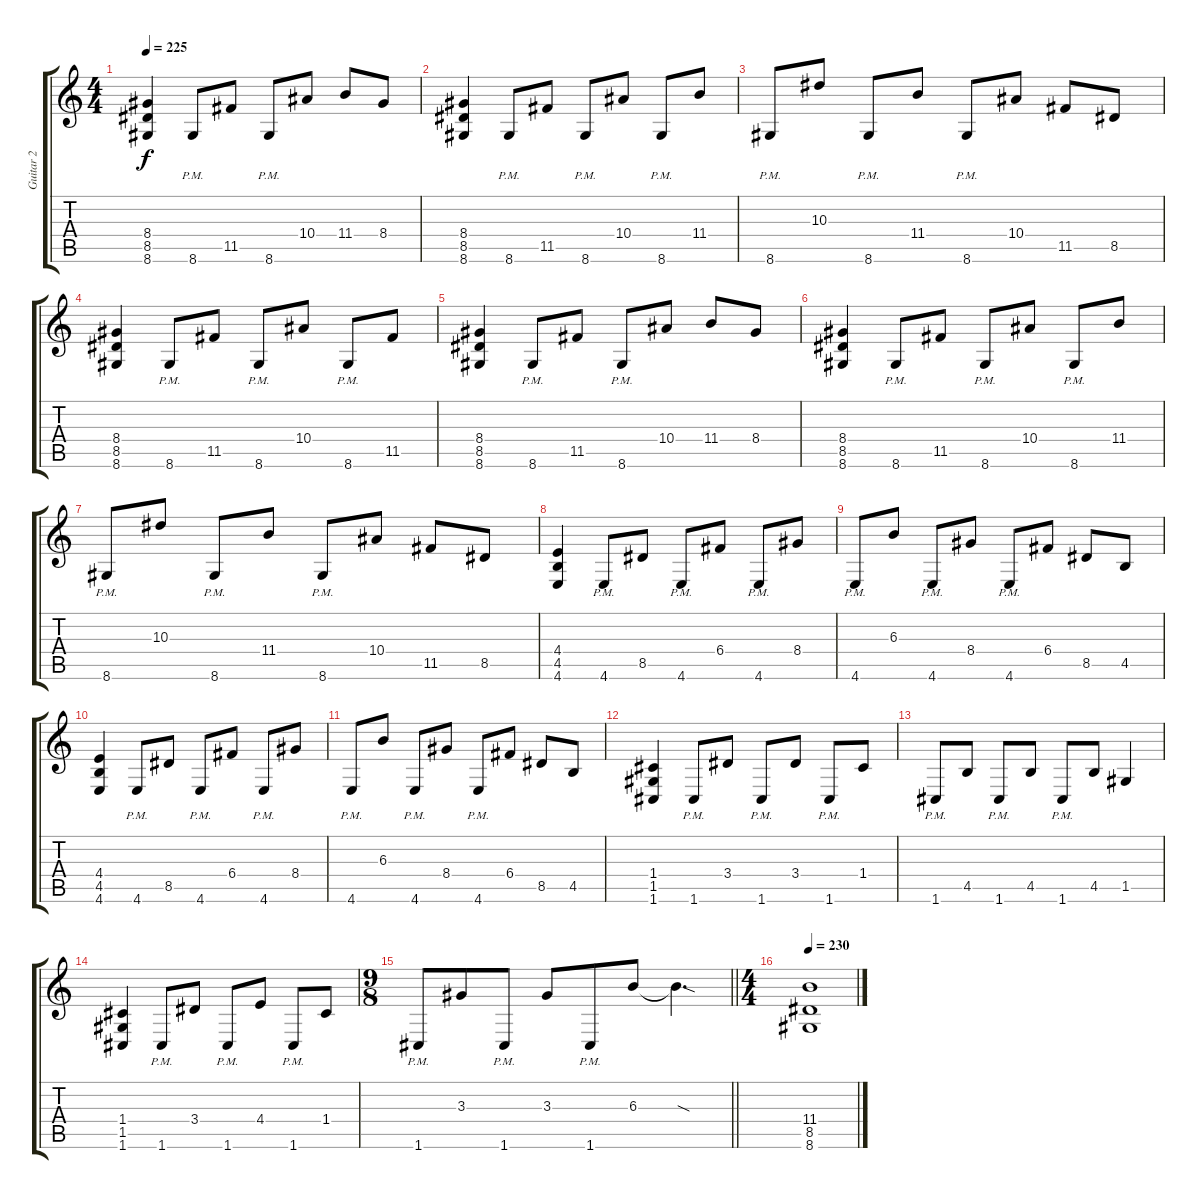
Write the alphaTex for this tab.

\track ("Guitar 2" "Guitar 2") {instrument distortionguitar}
\staff {score tabs}
\tuning (D4 A3 F3 C3 G2 C2) {hide}
\ts (4 4)
\tempo 225
\clef g2
\ks c
(8.4 8.5 8.6).4{dy f} 8.6{pm}.8 11.5.8 8.6{pm}.8 10.4.8 11.4.8 8.4.8 |
(8.4 8.5 8.6).4 8.6{pm}.8 11.5.8 8.6{pm}.8 10.4.8 8.6{pm}.8 11.4.8 |
8.6{pm}.8 10.3.8 8.6{pm}.8 11.4.8 8.6{pm}.8 10.4.8 11.5.8 8.5.8 |
(8.4 8.5 8.6).4 8.6{pm}.8 11.5.8 8.6{pm}.8 10.4.8 8.6{pm}.8 11.5.8 |
(8.4 8.5 8.6).4 8.6{pm}.8 11.5.8 8.6{pm}.8 10.4.8 11.4.8 8.4.8 |
(8.4 8.5 8.6).4 8.6{pm}.8 11.5.8 8.6{pm}.8 10.4.8 8.6{pm}.8 11.4.8 |
8.6{pm}.8 10.3.8 8.6{pm}.8 11.4.8 8.6{pm}.8 10.4.8 11.5.8 8.5.8 |
(4.4 4.5 4.6).4 4.6{pm}.8 8.5.8 4.6{pm}.8 6.4.8 4.6{pm}.8 8.4.8 |
4.6{pm}.8 6.3.8 4.6{pm}.8 8.4.8 4.6{pm}.8 6.4.8 8.5.8 4.5.8 |
(4.4 4.5 4.6).4 4.6{pm}.8 8.5.8 4.6{pm}.8 6.4.8 4.6{pm}.8 8.4.8 |
4.6{pm}.8 6.3.8 4.6{pm}.8 8.4.8 4.6{pm}.8 6.4.8 8.5.8 4.5.8 |
(1.4 1.5 1.6).4 1.6{pm}.8 3.4.8 1.6{pm}.8 3.4.8 1.6{pm}.8 1.4.8 |
1.6{pm}.8 4.5.8 1.6{pm}.8 4.5.8 1.6{pm}.8 4.5.8 1.5.4 |
(1.4 1.5 1.6).4 1.6{pm}.8 3.4.8 1.6{pm}.8 4.4.8 1.6{pm}.8 1.4.8 |
\ts (9 8)
\barLineRight lightlight
1.6{pm}.8 3.3.8 1.6{pm}.8 3.3.8 1.6{pm}.8 6.3.8 6.3{sod t}.4{d} |
\ts (4 4)
\tempo 230
(11.4 8.5 8.6).1{volume 11}
